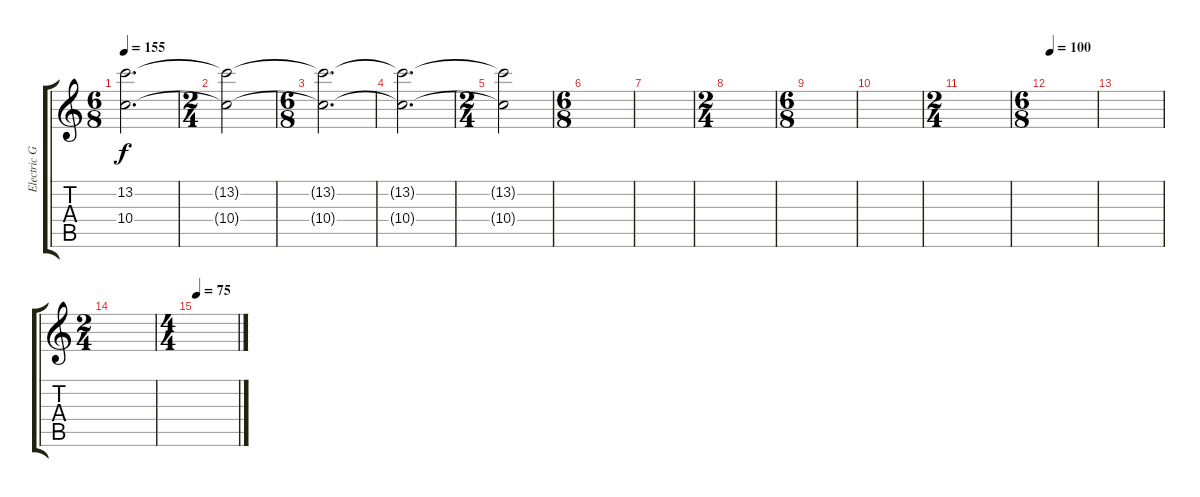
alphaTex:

\track ("Electric Guitar Lead: Gus G" "Electric G") {instrument overdrivenguitar}
\staff {score tabs}
\tuning (E4 B3 G3 D3 A2 E2) {hide}
\ts (6 8)
\tempo 155
\clef g2
\ks c
(13.2{t} 10.4{t}).2{d dy f} |
\ts (2 4)
(13.2{t} 10.4{t}).2 |
\ts (6 8)
(13.2{t} 10.4{t}).2{d} |
(13.2{t} 10.4{t}).2{d} |
\ts (2 4)
(13.2{t} 10.4{t}).2 |
\ts (6 8)
|
|
\ts (2 4)
|
\ts (6 8)
|
|
\ts (2 4)
|
\ts (6 8)
\tempo 100
|
|
\ts (2 4)
|
\ts (4 4)
\tempo 75
